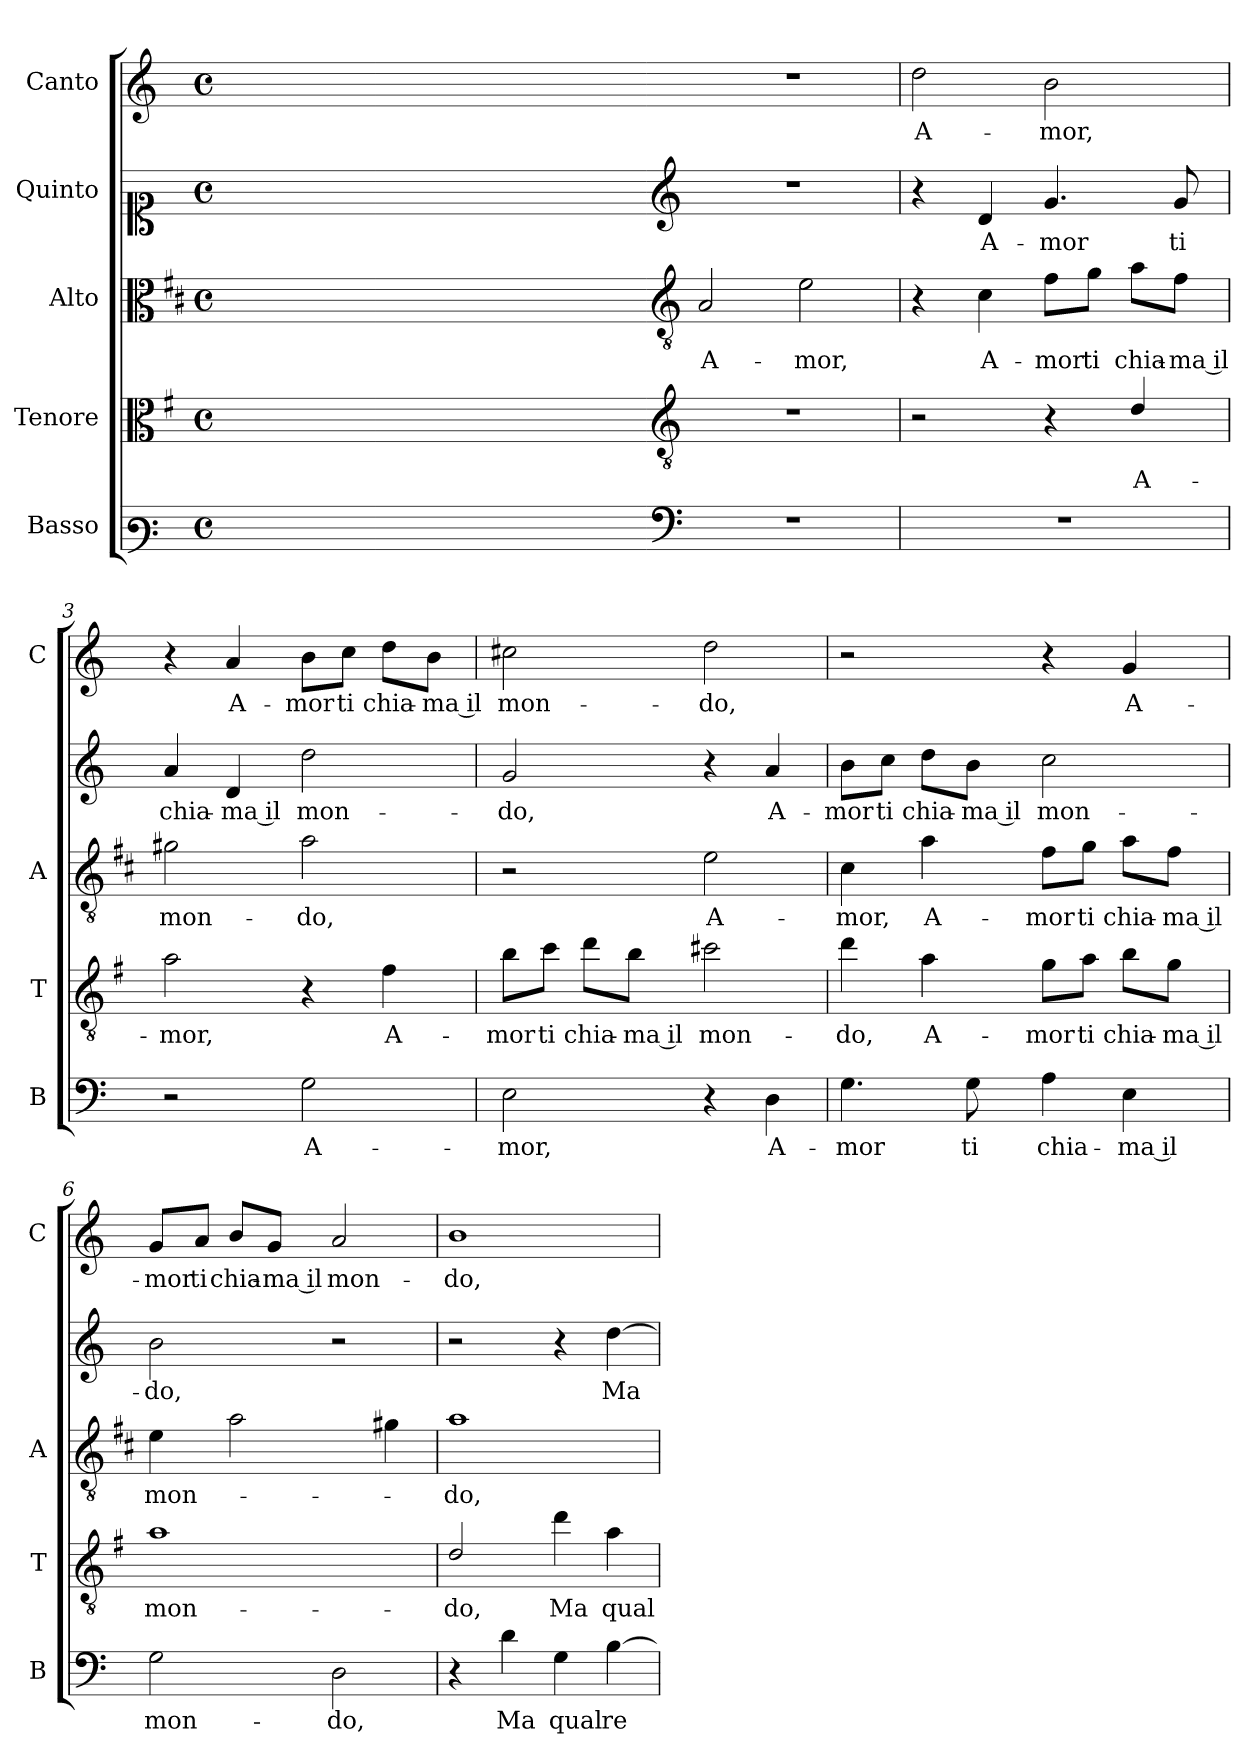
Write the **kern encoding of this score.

**kern	**text	**kern	**text	**kern	**text	**kern	**text	**kern	**text
*part5	*part5	*part4	*part4	*part3	*part3	*part2	*part2	*part1	*part1
*staff5	*staff5	*staff4	*staff4	*staff3	*staff3	*staff2	*staff2	*staff1	*staff1
*I"Basso	*	*I"Tenore	*	*I"Alto	*	*I"Quinto	*	*I"Canto	*
*I'B	*	*I'T	*	*I'A	*	*	*	*I'C	*
*clefF3	*	*clefC3	*	*clefC3	*	*clefC1	*	*clefG2	*
*	*	*ITrd4c7	*	*ITrd1c2	*	*	*	*	*
*k[]	*	*k[]	*	*k[]	*	*k[]	*	*k[]	*
*C:	*	*C:	*	*C:	*	*C:	*	*C:	*
*M4/4	*	*M4/4	*	*M4/4	*	*M4/4	*	*M4/4	*
*met(c)	*	*met(c)	*	*met(c)	*	*met(c)	*	*met(c)	*
=	=	=	=	=	=	=	=	=	=
1ryy	.	1ryy	.	1ryy	.	1ryy	.	1ryy	.
=1X-	=1X-	=1X-	=1X-	=1X-	=1X-	=1X-	=1X-	=1X-	=1X-
4ryy	.	4ryy	.	4ryy	.	4ryy	.	4ryy	.
4ryy	.	4ryy	.	4ryy	.	4ryy	.	4ryy	.
4ryy	.	4ryy	.	4ryy	.	4ryy	.	4ryy	.
4ryy	.	4ryy	.	4ryy	.	4ryy	.	4ryy	.
=1-	=1-	=1-	=1-	=1-	=1-	=1-	=1-	=1-	=1-
*clefF4	*	*clefGv2	*	*clefGv2	*	*clefG2	*	*	*
!	!	!	!	!	!LO:LY:b	!	!	!	!
1r	.	1r	.	2G/	A-	1r	.	1r	.
!	!	!	!	!	!LO:LY:b	!	!	!	!
.	.	.	.	2d\	-mor,	.	.	.	.
=2	=2	=2	=2	=2	=2	=2	=2	=2	=2
!	!	!	!	!	!	!	!	!	!LO:LY:b
1r	.	2r	.	4r	.	4r	.	2dd\	A-
!	!	!	!	!	!LO:LY:b	!	!LO:LY:b	!	!
.	.	.	.	4B\	A-	4d/	A-	.	.
!	!	!	!	!	!LO:LY:b	!	!LO:LY:b	!	!LO:LY:b
.	.	4r	.	8e\L	-mor	4.g/	-mor	2b\	-mor,
!	!	!	!	!	!LO:LY:b	!	!	!	!
.	.	.	.	8f\J	ti	.	.	.	.
!	!	!	!LO:LY:b	!	!LO:LY:b	!	!	!	!
.	.	4G/	A-	8g\L	chia-	.	.	.	.
!	!	!	!	!	!LO:LY:b	!	!LO:LY:b	!	!
.	.	.	.	8e\J	-ma il	8g/	ti	.	.
=3	=3	=3	=3	=3	=3	=3	=3	=3	=3
!	!	!	!LO:LY:b	!	!LO:LY:b	!	!LO:LY:b	!	!
2r	.	2d\	-mor,	2f#X\	mon-	4a/	chia-	4r	.
!	!	!	!	!	!	!	!LO:LY:b	!	!LO:LY:b
.	.	.	.	.	.	4d/	-ma il	4a/	A-
!	!LO:LY:b	!	!	!	!LO:LY:b	!	!LO:LY:b	!	!LO:LY:b
2G\	A-	4r	.	2g\	-do,	2dd\	mon-	8b\L	-mor
!	!	!	!	!	!	!	!	!	!LO:LY:b
.	.	.	.	.	.	.	.	8cc\J	ti
!	!	!	!LO:LY:b	!	!	!	!	!	!LO:LY:b
.	.	4B\	A-	.	.	.	.	8dd\L	chia-
!	!	!	!	!	!	!	!	!	!LO:LY:b
.	.	.	.	.	.	.	.	8b\J	-ma il
=4	=4	=4	=4	=4	=4	=4	=4	=4	=4
!	!LO:LY:b	!	!LO:LY:b	!	!	!	!LO:LY:b	!	!LO:LY:b
2E\	-mor,	8e\L	-mor	2r	.	2g/	-do,	2cc#X\	mon-
!	!	!	!LO:LY:b	!	!	!	!	!	!
.	.	8f\J	ti	.	.	.	.	.	.
!	!	!	!LO:LY:b	!	!	!	!	!	!
.	.	8g\L	chia-	.	.	.	.	.	.
!	!	!	!LO:LY:b	!	!	!	!	!	!
.	.	8e\J	-ma il	.	.	.	.	.	.
!	!	!	!LO:LY:b	!	!LO:LY:b	!	!	!	!LO:LY:b
4r	.	2f#X\	mon-	2d\	A-	4r	.	2dd\	-do,
!	!LO:LY:b	!	!	!	!	!	!LO:LY:b	!	!
4D\	A-	.	.	.	.	4a/	A-	.	.
!!LO:LB:g=z
=5	=5	=5	=5	=5	=5	=5	=5	=5	=5
!	!LO:LY:b	!	!LO:LY:b	!	!LO:LY:b	!	!LO:LY:b	!	!
4.G\	-mor	4g\	-do,	4B\	-mor,	8b\L	-mor	2r	.
!	!	!	!	!	!	!	!LO:LY:b	!	!
.	.	.	.	.	.	8cc\J	ti	.	.
!	!	!	!LO:LY:b	!	!LO:LY:b	!	!LO:LY:b	!	!
.	.	4d\	A-	4g\	A-	8dd\L	chia-	.	.
!	!LO:LY:b	!	!	!	!	!	!LO:LY:b	!	!
8G\	ti	.	.	.	.	8b\J	-ma il	.	.
!	!LO:LY:b	!	!LO:LY:b	!	!LO:LY:b	!	!LO:LY:b	!	!
4A\	chia-	8c\L	-mor	8e\L	-mor	2cc\	mon-	4r	.
!	!	!	!LO:LY:b	!	!LO:LY:b	!	!	!	!
.	.	8d\J	ti	8f\J	ti	.	.	.	.
!	!LO:LY:b	!	!LO:LY:b	!	!LO:LY:b	!	!	!	!LO:LY:b
4E\	-ma il	8e\L	chia-	8g\L	chia-	.	.	4g/	A-
!	!	!	!LO:LY:b	!	!LO:LY:b	!	!	!	!
.	.	8c\J	-ma il	8e\J	-ma il	.	.	.	.
=6	=6	=6	=6	=6	=6	=6	=6	=6	=6
!	!LO:LY:b	!	!LO:LY:b	!	!LO:LY:b	!	!LO:LY:b	!	!LO:LY:b
2G\	mon-	1d	mon-	4d\	mon-	2b\	-do,	8g/L	-mor
!	!	!	!	!	!	!	!	!	!LO:LY:b
.	.	.	.	.	.	.	.	8a/J	ti
!	!	!	!	!	!	!	!	!	!LO:LY:b
.	.	.	.	2g\	.	.	.	8b/L	chia-
!	!	!	!	!	!	!	!	!	!LO:LY:b
.	.	.	.	.	.	.	.	8g/J	-ma il
!	!LO:LY:b	!	!	!	!	!	!	!	!LO:LY:b
2D\	-do,	.	.	.	.	2r	.	2a/	mon-
.	.	.	.	4f#X\	.	.	.	.	.
=7	=7	=7	=7	=7	=7	=7	=7	=7	=7
!	!	!	!LO:LY:b	!	!LO:LY:b	!	!	!	!LO:LY:b
4r	.	2G/	-do,	1g	-do,	2r	.	1b	-do,
!	!LO:LY:b	!	!	!	!	!	!	!	!
4d\	Ma	.	.	.	.	.	.	.	.
!	!LO:LY:b	!	!LO:LY:b	!	!	!	!	!	!
4G\	qual	4g\	Ma	.	.	4r	.	.	.
!	!LO:LY:b	!	!LO:LY:b	!	!	!	!LO:LY:b	!	!
[4B\	re-	4d\	qual	.	.	[4dd\	Ma	.	.
=	=	=	=	=	=	=	=	=	=
*-	*-	*-	*-	*-	*-	*-	*-	*-	*-
